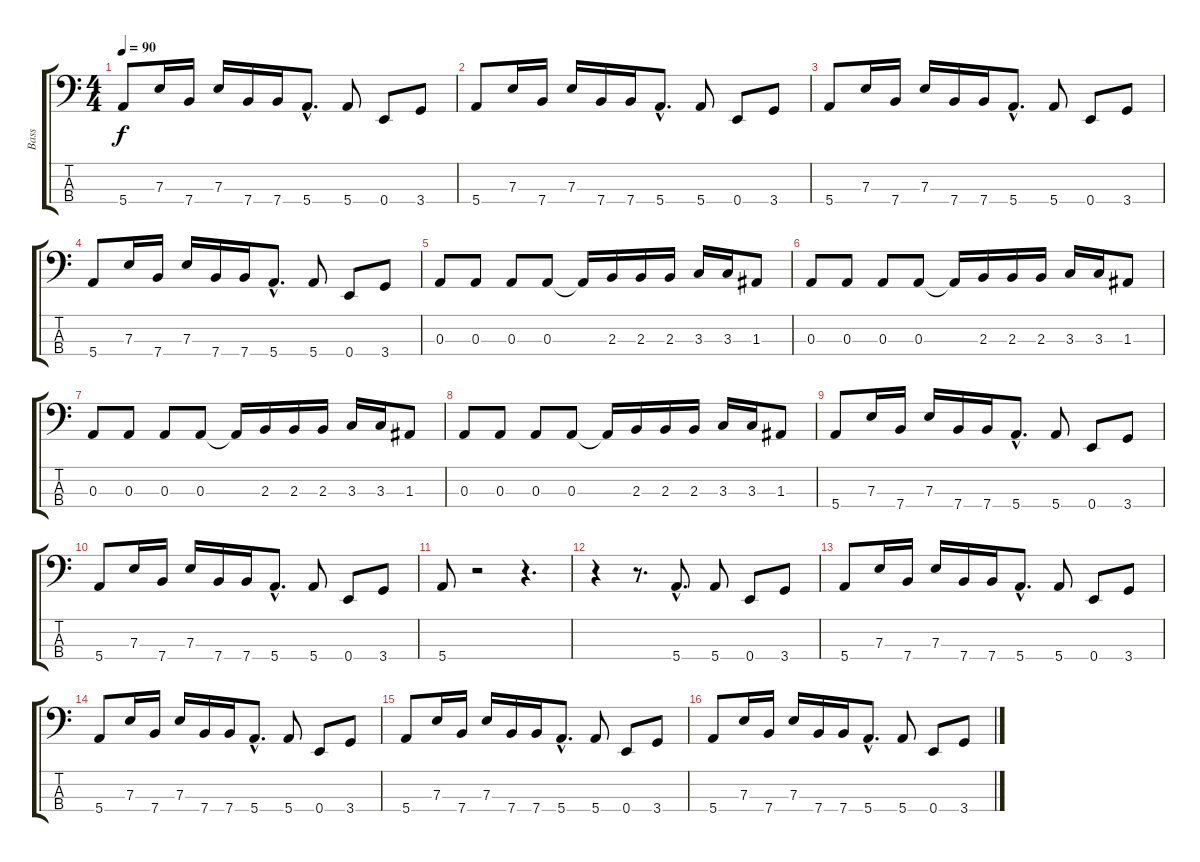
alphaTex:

\track ("Bass" "Bass") {instrument electricbassfinger}
\staff {score tabs}
\tuning (G2 D2 A1 E1) {hide}
\ts (4 4)
\tempo 90
\clef f4
\ks c
5.4.8{dy f} 7.3.16 7.4.16 7.3.16 7.4.16 7.4.16 5.4{hac}.8{d} 5.4.8 0.4.8 3.4.8 |
5.4.8 7.3.16 7.4.16 7.3.16 7.4.16 7.4.16 5.4{hac}.8{d} 5.4.8 0.4.8 3.4.8 |
5.4.8 7.3.16 7.4.16 7.3.16 7.4.16 7.4.16 5.4{hac}.8{d} 5.4.8 0.4.8 3.4.8 |
5.4.8 7.3.16 7.4.16 7.3.16 7.4.16 7.4.16 5.4{hac}.8{d} 5.4.8 0.4.8 3.4.8 |
0.3.8 0.3.8 0.3.8 0.3.8 0.3{t}.16 2.3.16 2.3.16 2.3.16 3.3.16 3.3.16 1.3.8 |
0.3.8 0.3.8 0.3.8 0.3.8 0.3{t}.16 2.3.16 2.3.16 2.3.16 3.3.16 3.3.16 1.3.8 |
0.3.8 0.3.8 0.3.8 0.3.8 0.3{t}.16 2.3.16 2.3.16 2.3.16 3.3.16 3.3.16 1.3.8 |
0.3.8 0.3.8 0.3.8 0.3.8 0.3{t}.16 2.3.16 2.3.16 2.3.16 3.3.16 3.3.16 1.3.8 |
5.4.8 7.3.16 7.4.16 7.3.16 7.4.16 7.4.16 5.4{hac}.8{d} 5.4.8 0.4.8 3.4.8 |
5.4.8 7.3.16 7.4.16 7.3.16 7.4.16 7.4.16 5.4{hac}.8{d} 5.4.8 0.4.8 3.4.8 |
5.4.8 r.2 r.4{d} |
r.4 r.8{d} 5.4{hac}.8{d} 5.4.8 0.4.8 3.4.8 |
5.4.8 7.3.16 7.4.16 7.3.16 7.4.16 7.4.16 5.4{hac}.8{d} 5.4.8 0.4.8 3.4.8 |
5.4.8 7.3.16 7.4.16 7.3.16 7.4.16 7.4.16 5.4{hac}.8{d} 5.4.8 0.4.8 3.4.8 |
5.4.8 7.3.16 7.4.16 7.3.16 7.4.16 7.4.16 5.4{hac}.8{d} 5.4.8 0.4.8 3.4.8 |
5.4.8 7.3.16 7.4.16 7.3.16 7.4.16 7.4.16 5.4{hac}.8{d} 5.4.8 0.4.8 3.4.8
